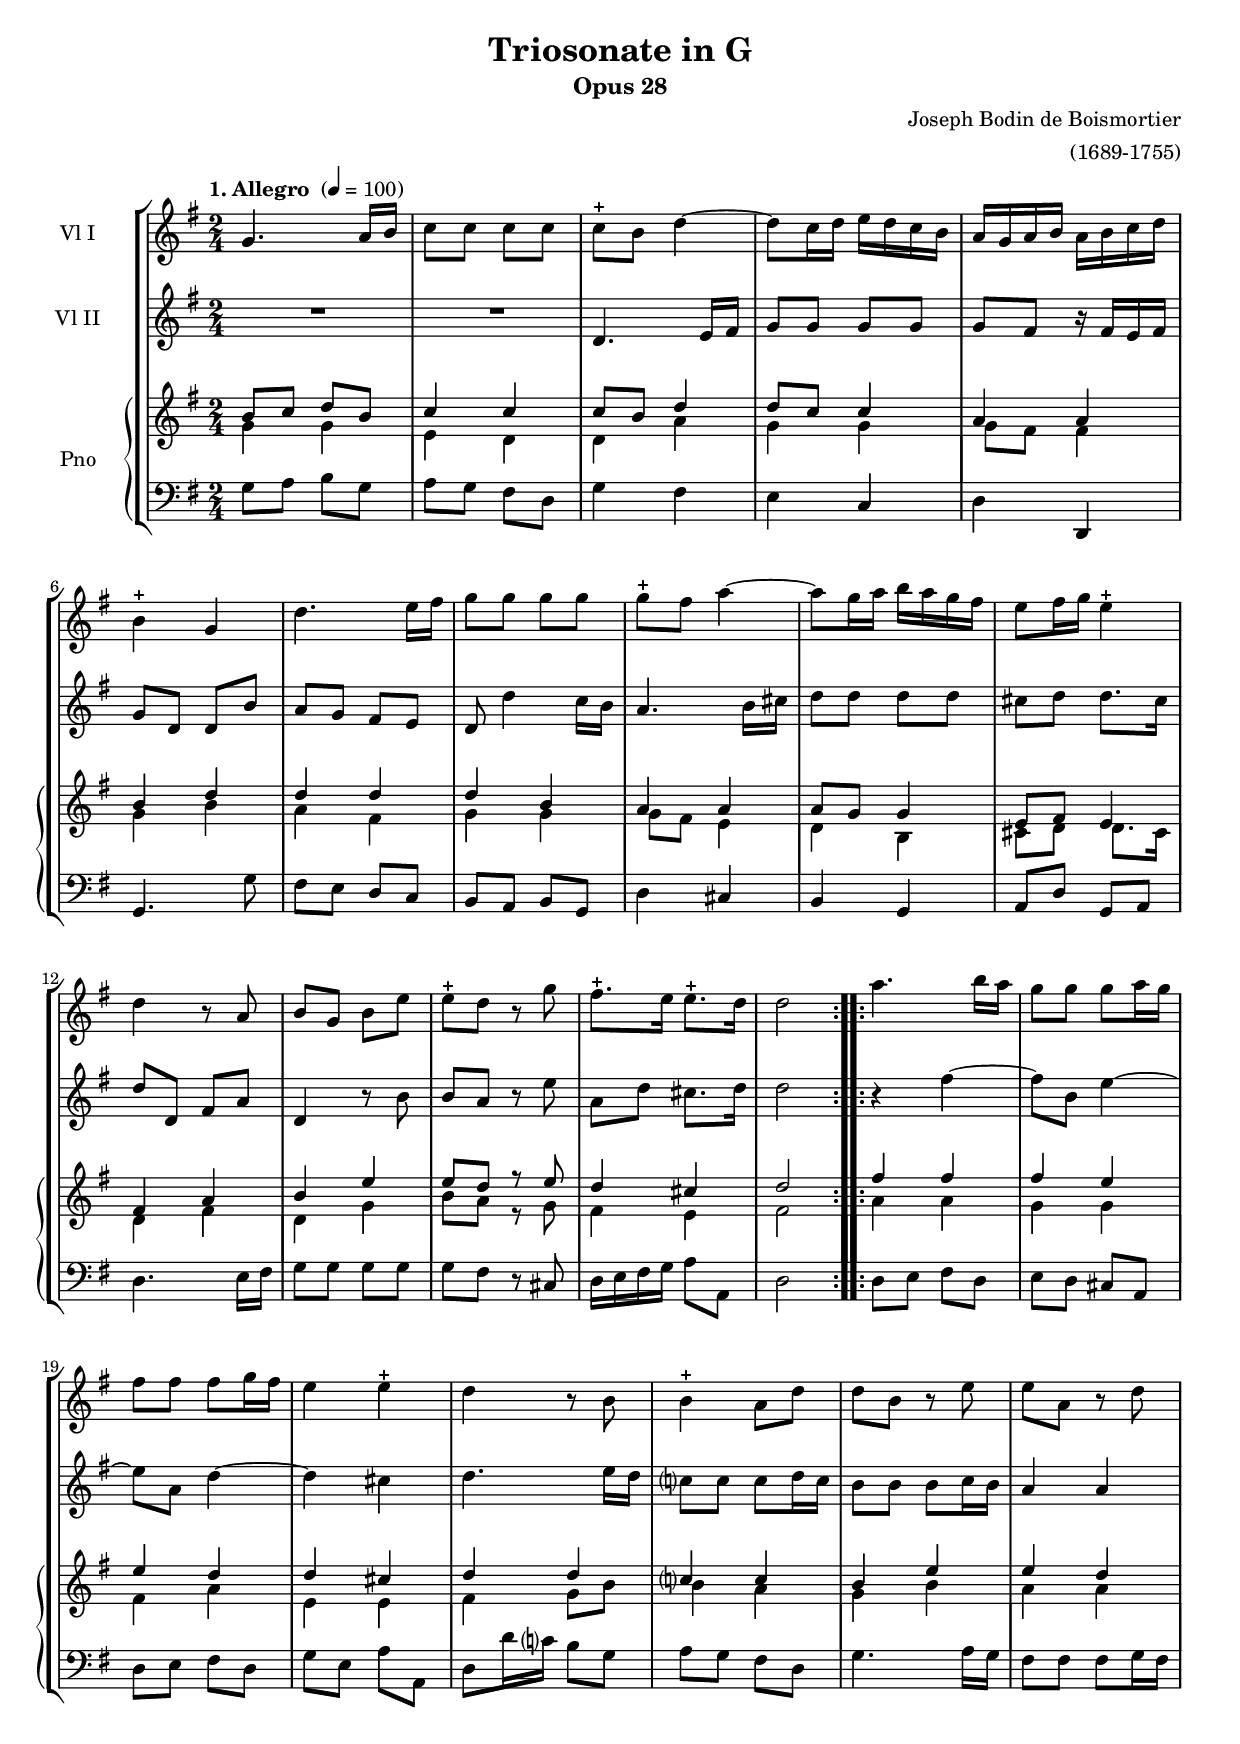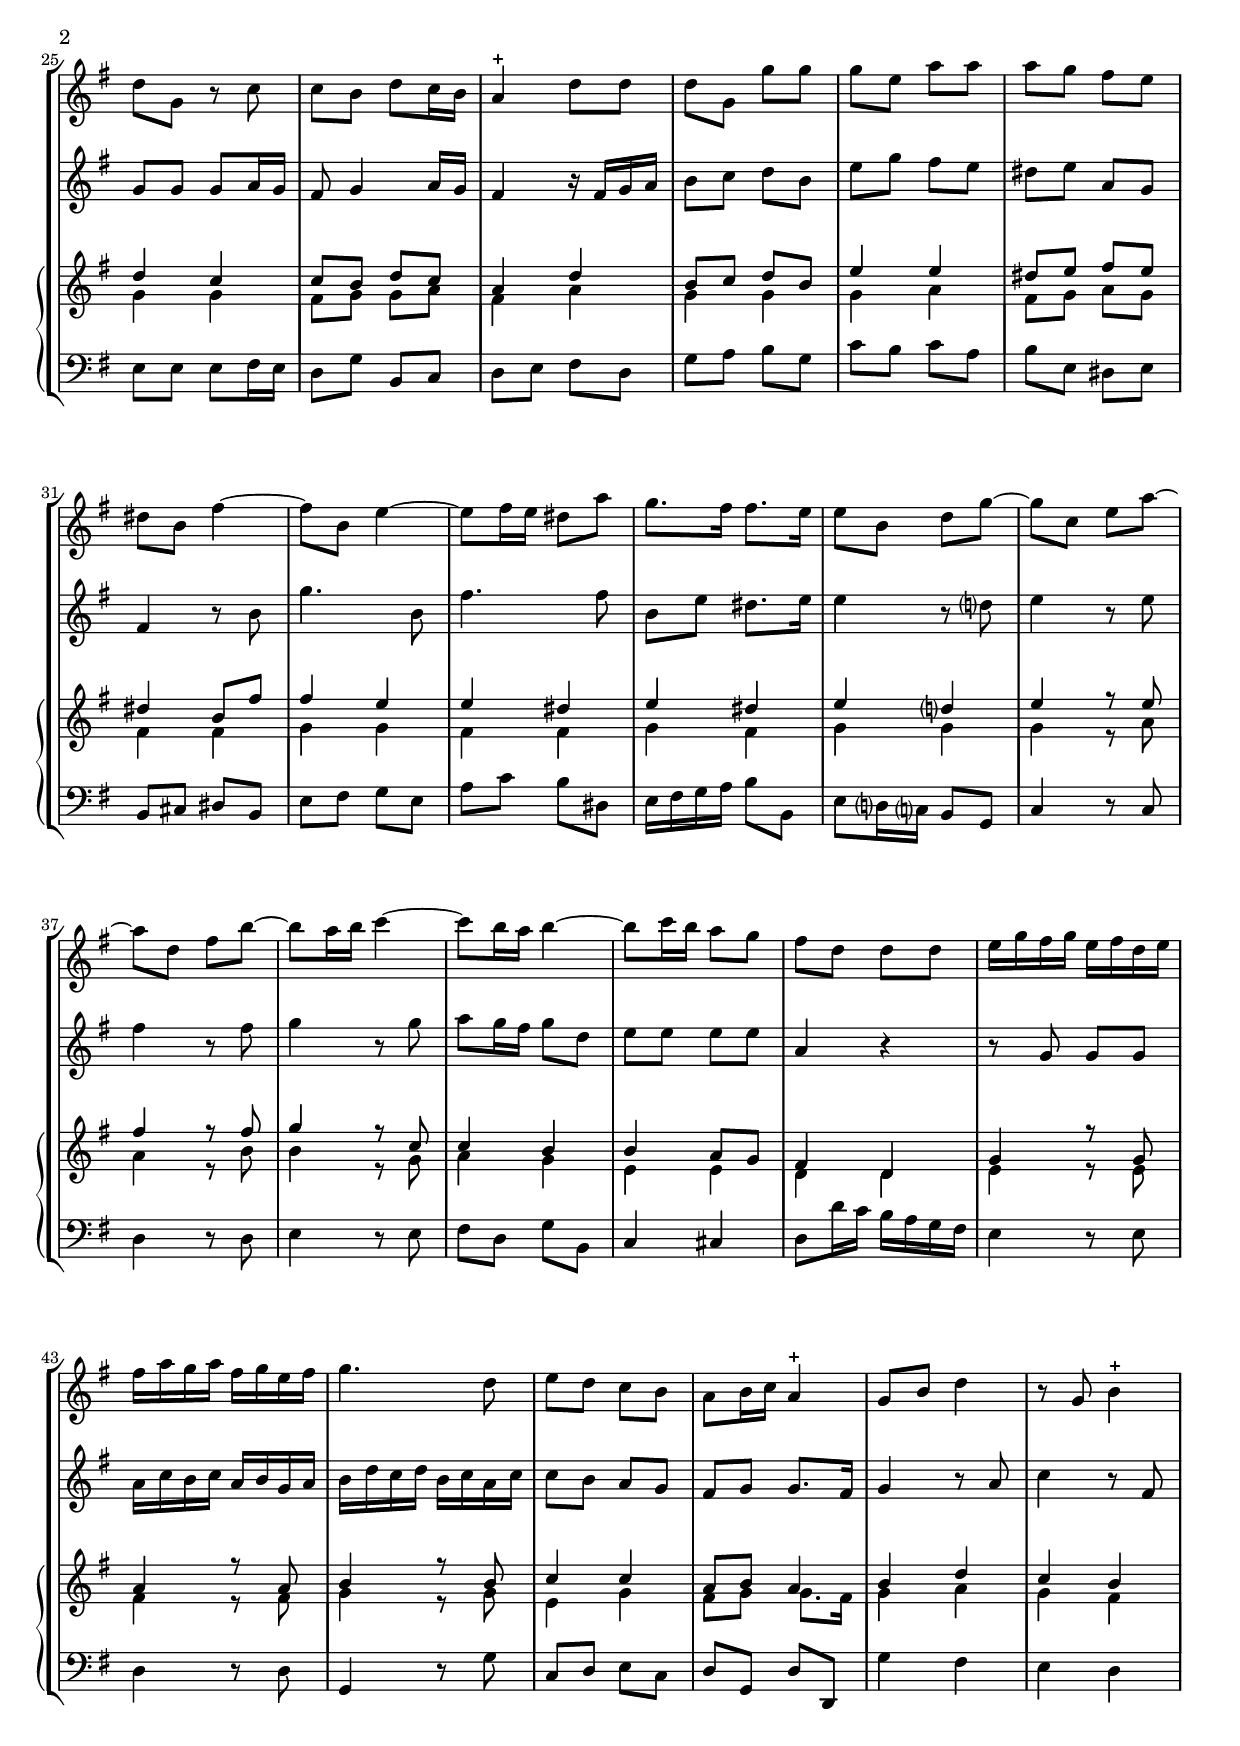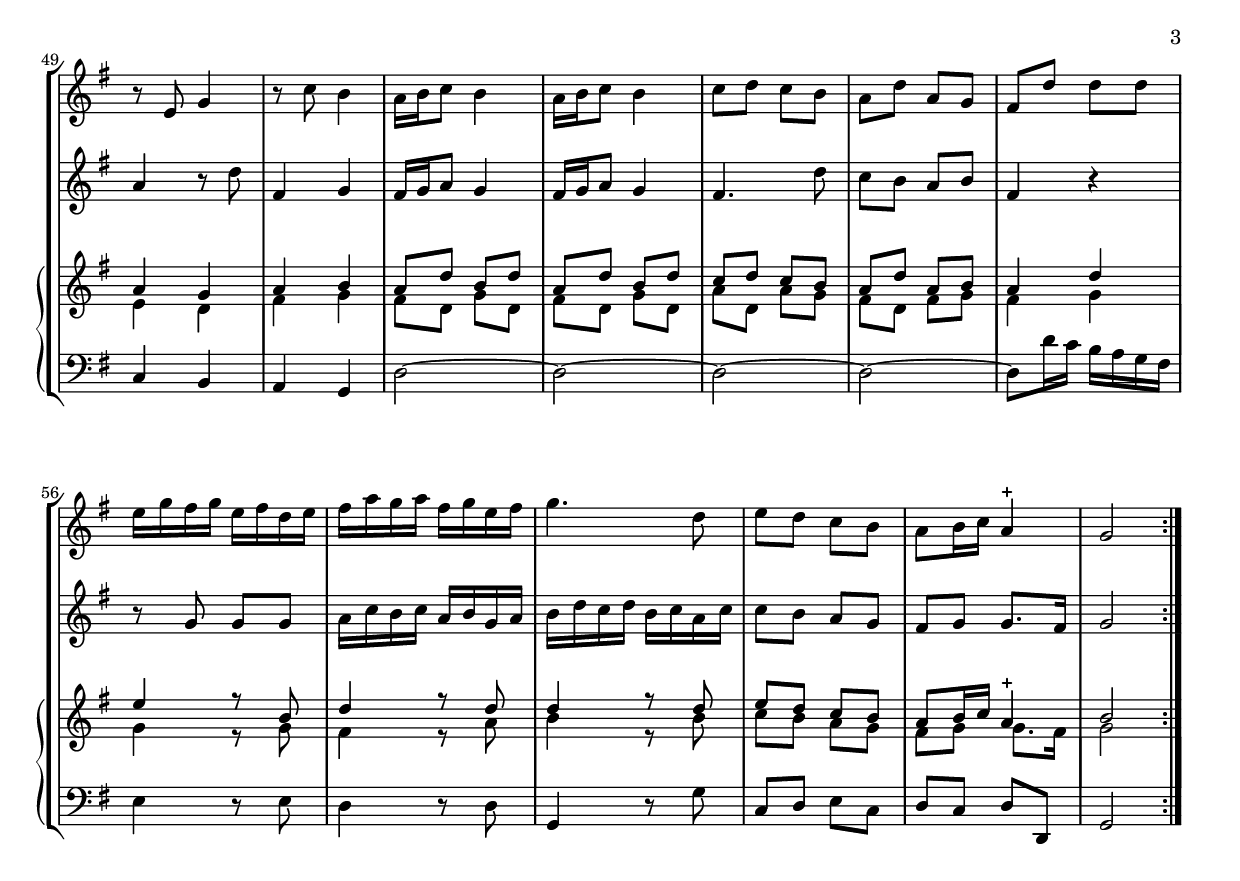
\version "2.14.2"
\include "deutsch.ly"

#(set-global-staff-size 18)

\header {
  title = "Triosonate in G"
  subtitle = "Opus 28"
  composer = "Joseph Bodin de Boismortier"
  arranger = "(1689-1755)"
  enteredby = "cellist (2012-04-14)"
}

voiceconsts = {
  \key g \major
  \clef "treble"
% \numericTimeSignature
  \compressFullBarRests
}

%minstr = "harpsichord"
mihi = "clarinet"
%minstr = "accordion"
milo = "bassoon"

dim = \markup \italic "dim."

va = \relative c'' {
  \voiceconsts

  \tempo "1. Allegro " 4=100 \time 2/4
  \repeat volta 2 {
    g4. a16 h
    c8 c c c
    c-+ h d4~
    d8 c16 d e d c h
    a g a h a h c d
    h4-+ g
    d'4. e16 fis
    g8 g g g

    g-+ fis a4~
    a8 g16 a h a g fis
    e8 fis16 g e4-+
    d r8 a
    h g h e
    e-+ d r g
    fis8.-+ e16 e8.-+ d16
    d2
  }

  \repeat volta 2 {
    a'4. h16 a
    g8 g g a16 g
    fis8 fis fis g16 fis
    e4 e-+
    d r8 h
    h4-+ a8 d
    d h r e
    e a, r d

    d g, r c
    c h d c16 h
    a4-+ d8 d
    d g, g' g
    g e a a
    a g fis e
    dis h fis'4~
    fis8 h, e4~

    e8 fis16 e dis8 a'
    g8. fis16 fis8. e16
    e8 h d g~
    g c, e a~
    a d, fis h~
    h a16 h c4~
    c8 h16 a h4~
    h8 c16 h a8 g

    fis d d d
    e16 g fis g e fis d e
    fis a g a fis g e fis
    g4. d8
    e d c h
    a h16 c a4-+
    g8 h d4

    r8 g, h4-+
    r8 e, g4
    r8 c h4
    a16 h c8 h4
    a16 h c8 h4
    c8 d c h
    a d a g
    fis d' d d

    e16 g fis g e fis d e
    fis a g a fis g e fis
    g4. d8
    e d c h
    a h16 c a4-+
    g2
  }
}

vb = \relative c' {
  \voiceconsts

  \tempo "1. Allegro " 4=100 \time 2/4
  \repeat volta 2 {
    R2*2
    d4. e16 fis
    g8 g g g
    g fis r16 fis e fis
    g8 d d h'
    a g fis e
    d d'4 c16 h

    a4. h16 cis
    d8 d d d
    cis d d8. cis16
    d8 d, fis a
    d,4 r8 h'
    h a r e'
    a, d cis8. d16
    d2
  }

  \repeat volta 2 {
    r4 fis~
    fis8 h, e4~
    e8 a, d4~
    d cis
    d4. e16 d
    c?8 c c d16 c
    h8 h h c16 h
    a4 a

    g8 g g a16 g
    fis8 g4 a16 g
    fis4 r16 fis g a
    h8 c d h
    e g fis e
    dis e a, g
    fis4 r8 h
    g'4. h,8

    fis'4. fis8
    h, e dis8. e16
    e4 r8 d?
    e4 r8 e
    fis4 r8 fis
    g4 r8 g
    a g16 fis g8 d
    e e e e

    a,4 r
    r8 g g g
    a16 c h c a h g a
    h d c d h c a c
    c8 h a g
    fis g g8. fis16
    g4 r8 a

    c4 r8 fis,
    a4 r8 d
    fis,4 g
    fis16 g a8 g4
    fis16 g a8 g4
    fis4. d'8
    c h a h
    fis4 r

    r8 g g g
    a16 c h c a h g a
    h d c d h c a c
    c8 h a g
    fis g g8. fis16
    g2
  }
}

vc = \relative c'' {
  \voiceconsts

  \tempo "1. Allegro " 4=100 \time 2/4
  \repeat volta 2 {
    h8 c d h
    c4 c
    c8 h d4
    d8 c c4
    a a
    h d
    d d
    d h

    a a
    a8 g g4
    e8 fis e4
    fis a
    h e
    e8 d r e
    d4 cis
    d2
  }

  \repeat volta 2 {
    fis4 fis
    fis e
    e d
    d cis
    d d
    c? c
    h e
    e d

    d c
    c8 h d c
    a4 d
    h8 c d h
    e4 e
    dis8 e fis e
    dis4 h8 fis'
    fis4 e

    e dis
    e dis
    e d?
    e r8 e
    fis4 r8 fis
    g4 r8 c,
    c4 h
    h a8 g

    fis4 d
    g r8 g
    a4 r8 a
    h4 r8 h
    c4 c
    a8 h a4
    h d

    c h
    a g
    a h
    a8 d h d
    a d h d
    c d c h
    a d a h
    a4 d

    e r8 h
    d4 r8 d
    d4 r8 d
    e d c h
    a h16 c a4-+
    h2
  }
}

vd = \relative c'' {
  \voiceconsts

  \tempo "1. Allegro " 4=100 \time 2/4
  \repeat volta 2 {
    g4 g
    e d
    d a'
    g g
    g8 fis fis4
    g h
    a fis
    g g

    g8 fis e4
    d h
    cis8 d d8. cis16
    d4 fis
    d g
    h8 a r g
    fis4 e
    fis2
  }

  \repeat volta 2 {
    a4 a
    g g
    fis a
    e e
    fis g8 h
    h4 a
    g h
    a a

    g g
    fis8 g g a
    fis4 a
    g g
    g a
    fis8 g a g
    fis4 fis
    g g

    fis fis
    g fis
    g g
    g r8 a
    a4 r8 h
    h4 r8 g
    a4 g
    e e

    d d
    e r8 e
    fis4 r8 fis
    g4 r8 g
    e4 g
    fis8 g g8. fis16
    g4 a

    g fis
    e d
    fis g
    fis8 d g d
    fis d g d
    a' d, a' g
    fis d fis g
    fis4 g

    g r8 g
    fis4 r8 a
    h4 r8 h
    c h a g
    fis g g8. fis16
    g2
  }
}

ve = \relative c' {
  \voiceconsts
  \clef "bass"

  \tempo "1. Allegro " 4=100 \time 2/4
  \repeat volta 2 {
    g8 a h g
    a g fis d
    g4 fis
    e c
    d d,
    g4. g'8
    fis e d c
    h a h g

    d'4 cis
    h g
    a8 d g, a
    d4. e16 fis
    g8 g g g
    g fis r cis
    d16 e fis g a8 a,
    d2    
  }
  \repeat volta 2 {
    d8 e fis d
    e d cis a
    d e fis d
    g e a a,
    d d'16 c? h8 g
    a g fis d
    g4. a16 g
    fis8 fis fis g16 fis

    e8 e e fis16 e
    d8 g h, c
    d e fis d
    g a h g
    c h c a
    h e, dis e
    h cis dis h
    e fis g e

    a c h dis,
    e16 fis g a h8 h,
    e d?16 c? h8 g
    c4 r8 c
    d4 r8 d
    e4 r8 e
    fis d g h,
    c4 cis

    d8 d'16 c h a g fis
    e4 r8 e
    d4 r8 d
    g,4 r8 g'
    c, d e c
    d g, d' d,
    g'4 fis

    e d
    c h
    a g
    d'2~
    d~
    d~
    d~
    d8 d'16 c h a g fis

    e4 r8 e
    d4 r8 d
    g,4 r8 g'
    c, d e c
    d c d d,
    g2
  }
}


music = \new StaffGroup <<
     \new Staff {
	\set Staff.midiInstrument = \mihi
	\set Staff.instrumentName = #"Vl I"
	\transpose g g { \va }
      }

      \new Staff {
	\set Staff.midiInstrument = \mihi
	\set Staff.instrumentName = #"Vl II"
	\transpose g g { \vb }
      }

      \new PianoStaff <<
	\set PianoStaff.instrumentName = #"Pno"
	\new Staff {
	  \set Staff.midiInstrument = \mihi
	  <<
             \transpose g g { \vc }
	  \\
	     \transpose g g { \vd }
	  >>
	}

	\new Staff {
	  \set Staff.midiInstrument = \milo
	  \transpose g g { \ve }
	}
    >>
>>

\book {
  \score {
    \music
    \layout {}
  }

  \score {
    \unfoldRepeats \music

    \midi {
      \context {
        \Score
      }
    }
  }
}
